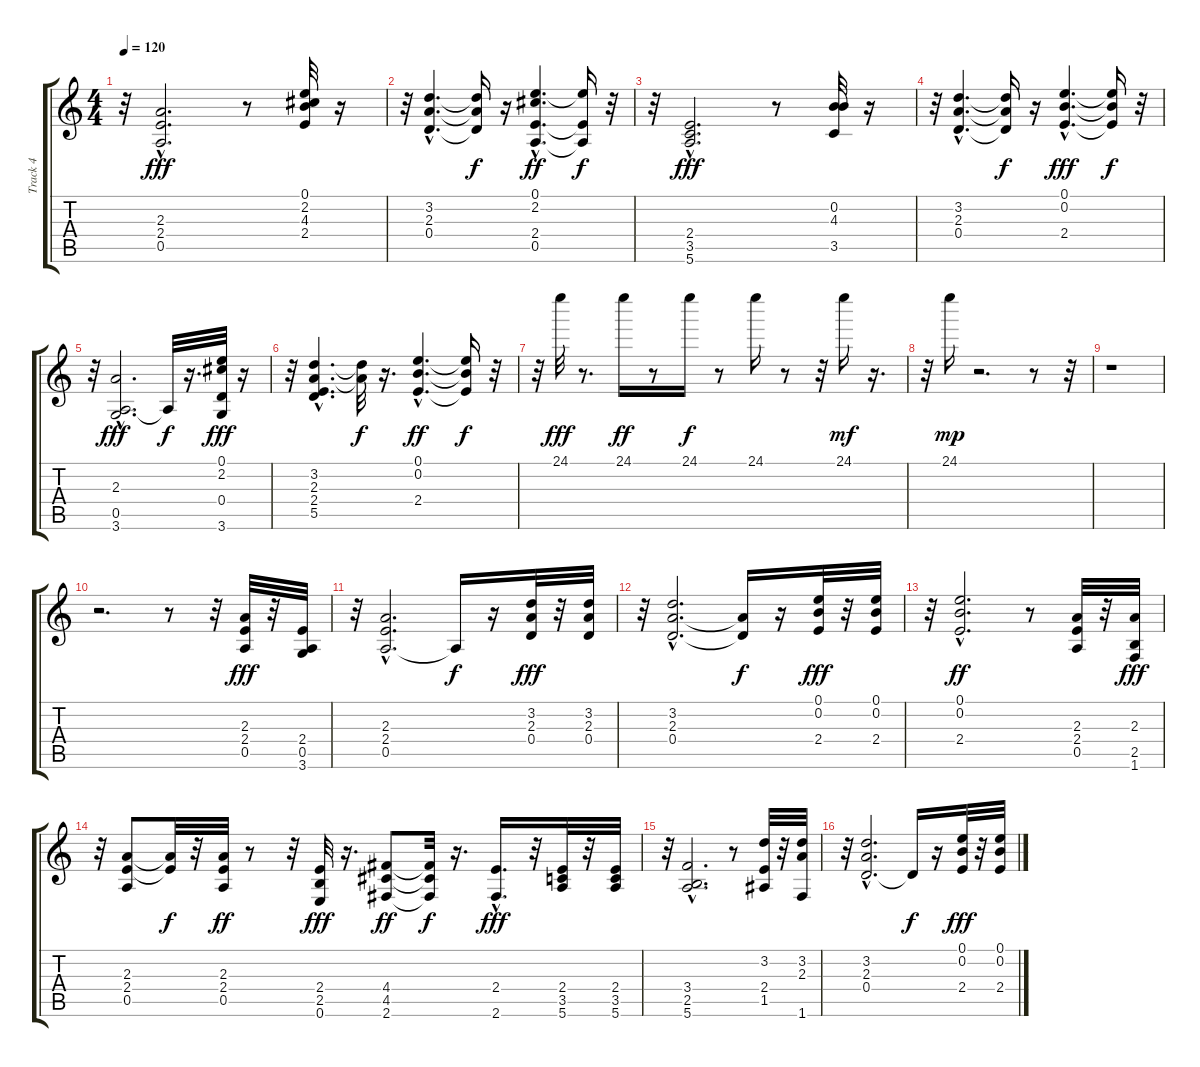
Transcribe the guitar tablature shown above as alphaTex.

\track ("Track 4" "Track 4") {instrument distortionguitar}
\staff {score tabs}
\tuning (E4 B3 G3 D3 A2 E2) {hide}
\ts (4 4)
\tempo 120
\clef g2
\ks c
r.32{dy f} (2.3 2.4{hac} 0.5{hac}).2{d dy fff} r.8 (0.1 2.2 4.3 2.4).32 r.16 |
r.32 (3.2{hac} 2.3{hac} 0.4{hac}).4{d} (3.2{t} 2.3{t} 0.4{t}).16{dy f} r.16 (0.1{hac} 2.2 2.4{hac} 0.5{hac}).4{d dy ff} (0.1{t} 2.4{t} 0.5{t}).16{dy f} r.32 |
r.32 (2.4{hac} 3.5{hac} 5.6{hac}).2{d dy fff} r.8 (0.2 4.3 3.5).32 r.16 |
r.32 (3.2{hac} 2.3{hac} 0.4{hac}).4{d} (3.2{t} 2.3{t} 0.4{t}).16{dy f} r.16 (0.1{hac} 0.2{hac} 2.4{hac}).4{d dy fff} (0.1{t} 0.2{t} 2.4{t}).16{dy f} r.32 |
r.32 (2.3{hac} 0.5{hac} 3.6{hac}).2{d dy fff} 0.5{t}.32{dy f} r.16{d} (0.1 2.2 0.4 3.6).32{dy fff} r.16 |
r.32 (3.2{hac} 2.3{hac} 2.4 5.5{hac}).4{d} (3.2{t} 2.3{t}).32{dy f} r.16{d} (0.1{hac} 0.2{hac} 2.4{hac}).4{d dy ff} (0.1{t} 0.2{t} 2.4{t}).16{dy f} r.32 |
r.32 24.1.32{dy fff} r.8{d} 24.1.16{dy ff} r.8 24.1.16{dy f} r.8 24.1.16 r.8 r.32 24.1.16{dy mf} r.16{d} |
r.32 24.1.16{dy mp} r.2{d} r.8 r.32 |
r.1 |
r.2{d} r.8 r.32 (2.3 2.4 0.5).32{dy fff} r.32 (2.4 0.5 3.6).32 |
r.32 (2.3 2.4 0.5{hac}).2{d} 0.5{t}.16{dy f} r.16 (3.2 2.3 0.4).32{dy fff} r.32 (3.2 2.3 0.4).32 |
r.32 (3.2{hac} 2.3{hac} 0.4{hac}).2{d} (2.3{t} 0.4{t}).16{dy f} r.16 (0.1 0.2 2.4).32{dy fff} r.32 (0.1 0.2 2.4).32 |
r.32 (0.1{hac} 0.2{hac} 2.4{hac}).2{d dy ff} r.8 (2.3 2.4 0.5).32 r.32 (2.3 2.5 1.6).32{dy fff} |
r.32 (2.3 2.4 0.5).8 (2.3{t} 2.4{t}).32{dy f} r.32 (2.3 2.4 0.5).32{dy ff} r.8 r.32 (2.4 2.5 0.6).32{dy fff} r.16{d} (4.4 4.5 2.6).8{dy ff} (4.4{t} 4.5{t} 2.6{t}).32{dy f} r.16{d} (2.4{hac} 2.6).16{d dy fff} r.32 (2.4 3.5 5.6).32 r.32 (2.4 3.5 5.6).32 |
r.32 (3.4{hac} 2.5{hac} 5.6{hac}).2{d} r.8 (3.2 2.4 1.5).32 r.32 (3.2 2.3 1.6).32 |
r.32 (3.2{hac} 2.3{hac} 0.4{hac}).2{d} 0.4{t}.16{dy f} r.16 (0.1 0.2 2.4).32{dy fff} r.32 (0.1 0.2 2.4).32
